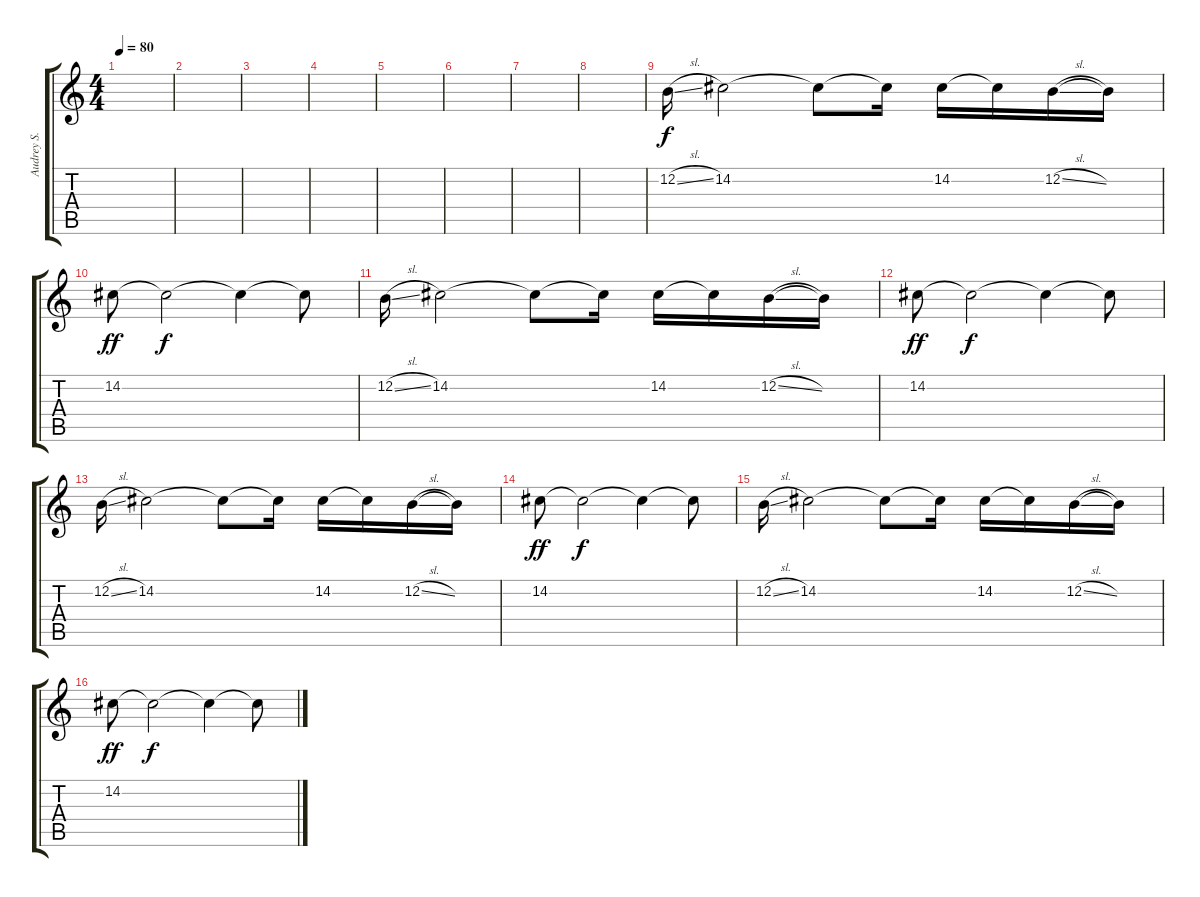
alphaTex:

\track ("Audrey S." "Audrey S.") {instrument lead2sawtooth}
\staff {score tabs}
\tuning (E4 B3 G3 D3 A2 E2) {hide}
\ts (4 4)
\tempo 80
\clef g2
\ks c
|
|
|
|
|
|
|
|
12.2{sl}.16 14.2.2 14.2{t}.8 14.2{t}.16 14.2.16 14.2{t}.16 12.2{sl}.16 12.2{t}.16 |
14.2.8{dy ff} 14.2{t}.2{dy f} 14.2{t}.4 14.2{t}.8 |
12.2{sl}.16 14.2.2 14.2{t}.8 14.2{t}.16 14.2.16 14.2{t}.16 12.2{sl}.16 12.2{t}.16 |
14.2.8{dy ff} 14.2{t}.2{dy f} 14.2{t}.4 14.2{t}.8 |
12.2{sl}.16 14.2.2 14.2{t}.8 14.2{t}.16 14.2.16 14.2{t}.16 12.2{sl}.16 12.2{t}.16 |
14.2.8{dy ff} 14.2{t}.2{dy f} 14.2{t}.4 14.2{t}.8 |
12.2{sl}.16 14.2.2 14.2{t}.8 14.2{t}.16 14.2.16 14.2{t}.16 12.2{sl}.16 12.2{t}.16 |
14.2.8{dy ff} 14.2{t}.2{dy f} 14.2{t}.4 14.2{t}.8
